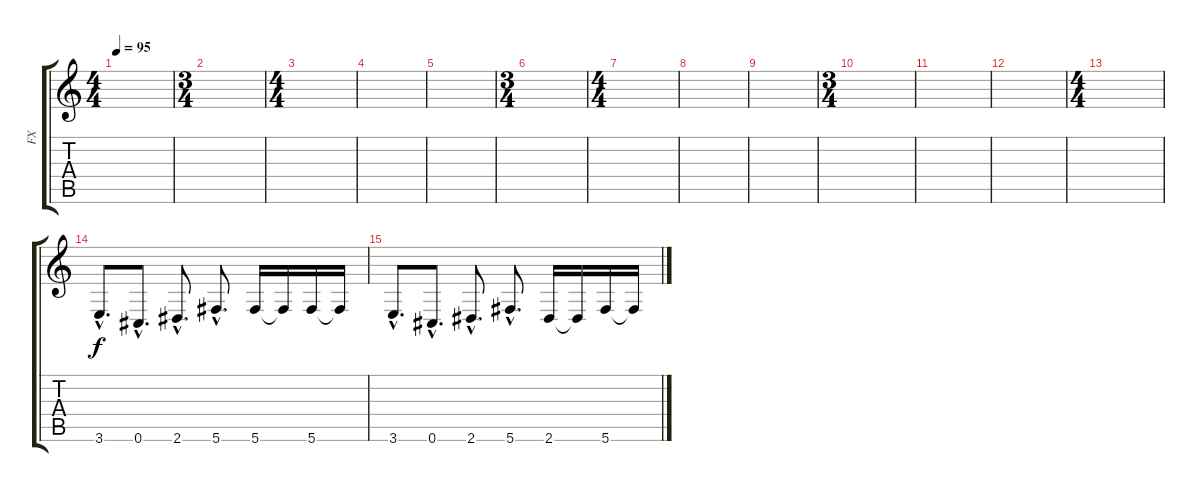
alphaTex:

\track ("FX" "FX") {instrument guitarharmonics}
\staff {score tabs}
\tuning (Eb4 Bb3 Gb3 Db3 Ab2 Db2) {hide}
\ts (4 4)
\tempo 95
\clef g2
\ks c
|
\ts (3 4)
|
\ts (4 4)
|
|
|
\ts (3 4)
|
\ts (4 4)
|
|
|
\ts (3 4)
|
|
|
\ts (4 4)
|
3.6{hac}.8{d} 0.6{hac}.8{d} 2.6{hac}.8{d} 5.6{hac}.8{d} 5.6.16 5.6{t}.16 5.6.16 5.6{t}.16 |
3.6{hac}.8{d} 0.6{hac}.8{d} 2.6{hac}.8{d} 5.6{hac}.8{d} 2.6.16 2.6{t}.16 5.6.16 5.6{t}.16
